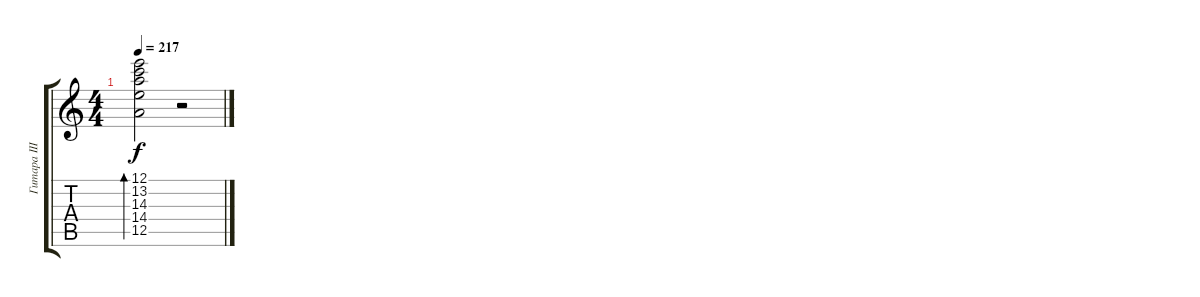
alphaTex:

\track ("Гитара III" "Гитара III") {instrument acousticguitarsteel}
\staff {score tabs}
\tuning (E4 B3 G3 D3 A2 E2) {hide}
\ts (4 4)
\tempo 217
\clef g2
\ks c
(12.1 13.2 14.3 14.4 12.5).2{bd 60 dy f} r.2
